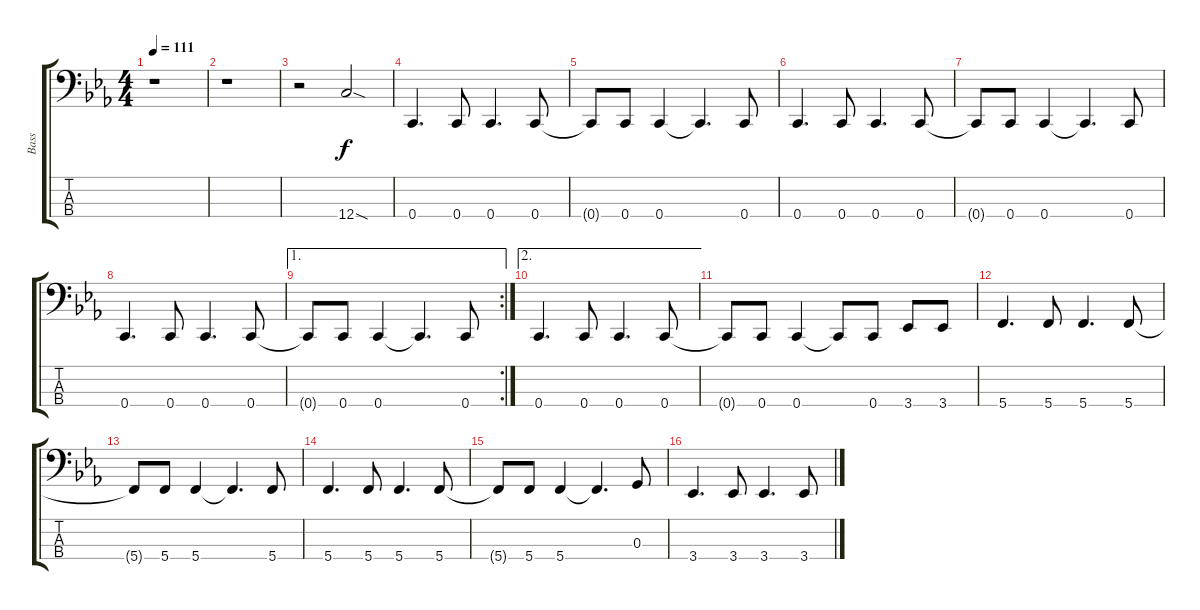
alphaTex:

\track ("Bass" "Bass") {instrument electricbassfinger}
\staff {score tabs}
\tuning (G2 C2 G1 C1) {hide}
\ts (4 4)
\tempo 111
\clef f4
\ks eb
r.1{dy f} |
r.1 |
r.2 12.4{sod}.2 |
0.4.4{d} 0.4.8 0.4.4{d} 0.4.8 |
0.4{t}.8 0.4.8 0.4.4 0.4{t}.4{d} 0.4.8 |
0.4.4{d} 0.4.8 0.4.4{d} 0.4.8 |
0.4{t}.8 0.4.8 0.4.4 0.4{t}.4{d} 0.4.8 |
0.4.4{d} 0.4.8 0.4.4{d} 0.4.8 |
\ae 1
\rc 2
0.4{t}.8 0.4.8 0.4.4 0.4{t}.4{d} 0.4.8 |
\ae 2
0.4.4{d} 0.4.8 0.4.4{d} 0.4.8 |
0.4{t}.8 0.4.8 0.4.4 0.4{t}.8 0.4.8 3.4.8 3.4.8 |
5.4.4{d} 5.4.8 5.4.4{d} 5.4.8 |
5.4{t}.8 5.4.8 5.4.4 5.4{t}.4{d} 5.4.8 |
5.4.4{d} 5.4.8 5.4.4{d} 5.4.8 |
5.4{t}.8 5.4.8 5.4.4 5.4{t}.4{d} 0.3.8 |
3.4.4{d} 3.4.8 3.4.4{d} 3.4.8
